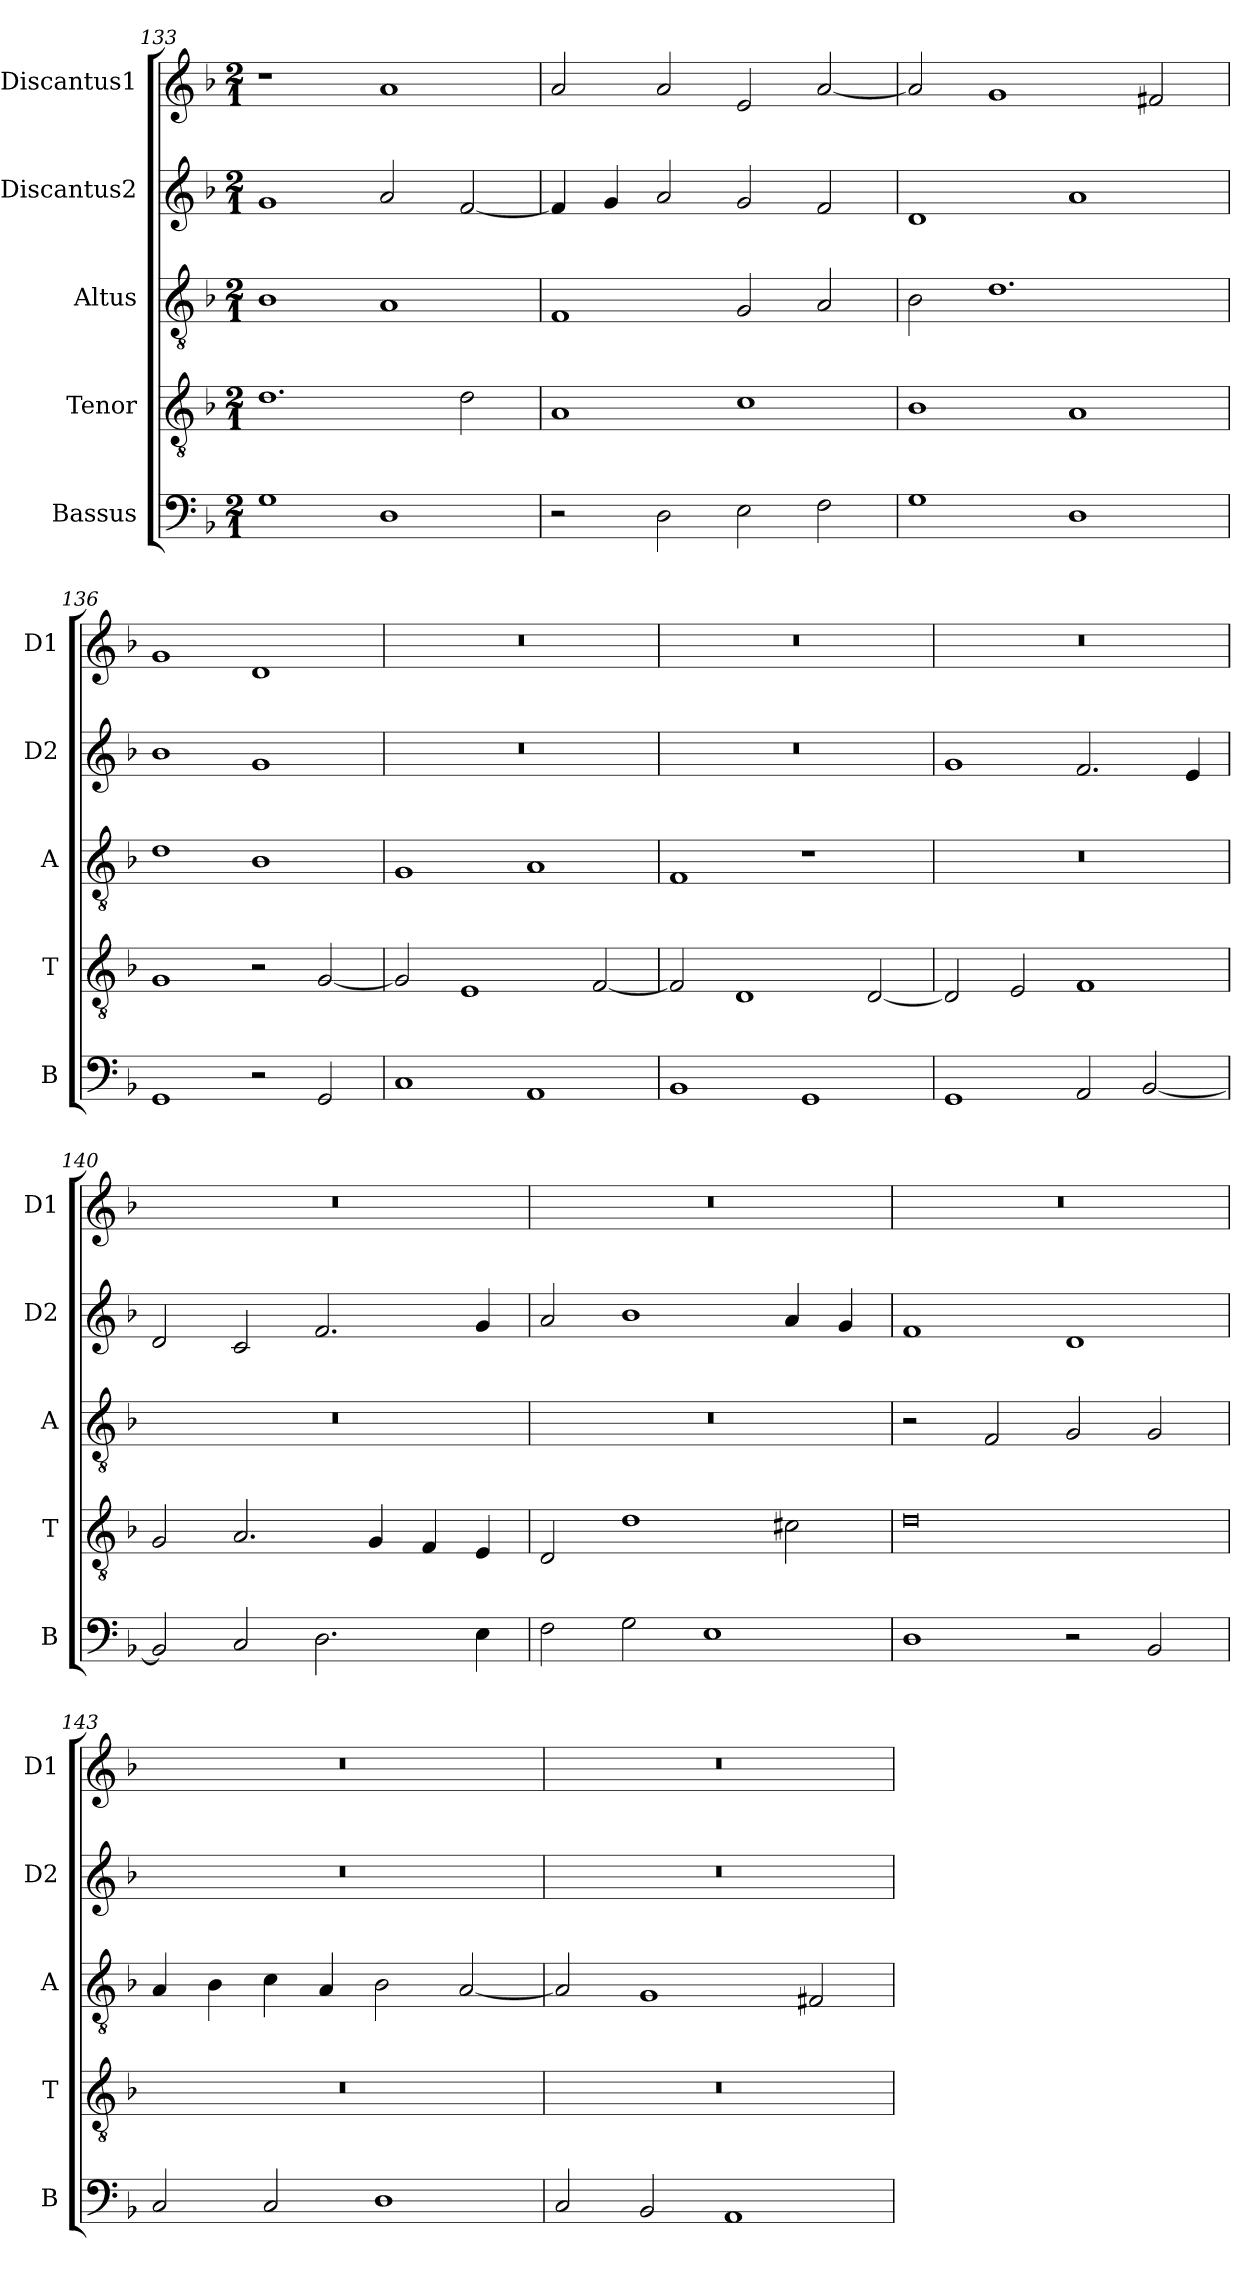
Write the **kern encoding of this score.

**kern	**kern	**kern	**kern	**kern
*part5	*part4	*part3	*part2	*part1
*staff5	*staff4	*staff3	*staff2	*staff1
*I"Bassus	*I"Tenor	*I"Altus	*I"Discantus2	*I"Discantus1
*I'B	*I'T	*I'A	*I'D2	*I'D1
*clefF4	*clefGv2	*clefGv2	*clefG2	*clefG2
*k[b-]	*k[b-]	*k[b-]	*k[b-]	*k[b-]
*M2/1	*M2/1	*M2/1	*M2/1	*M2/1
=133	=133	=133	=133	=133
1G	1.d	1B-	1g	1r
1D	.	1A	2a/	1a
.	2d\	.	[2f/	.
=134	=134	=134	=134	=134
2r	1A	1F	4f/]	2a/
.	.	.	4g/	.
2D\	.	.	2a/	2a/
2E\	1c	2G/	2g/	2e/
2F\	.	2A/	2f/	[2a/
=135	=135	=135	=135	=135
1G	1B-	2B-\	1d	2a/]
.	.	1.d	.	1g
1D	1A	.	1a	.
.	.	.	.	2f#X/
=136	=136	=136	=136	=136
1GG	1G	1d	1b-	1g
2r	2r	1B-	1g	1d
2GG/	[2G/	.	.	.
=137	=137	=137	=137	=137
1C	2G/]	1G	0r	0r
.	1E	.	.	.
1AA	.	1A	.	.
.	[2F/	.	.	.
=138	=138	=138	=138	=138
1BB-	2F/]	1F	0r	0r
.	1D	.	.	.
1GG	.	1r	.	.
.	[2D/	.	.	.
=139	=139	=139	=139	=139
1GG	2D/]	0r	1g	0r
.	2E/	.	.	.
2AA/	1F	.	2.f/	.
[2BB-/	.	.	.	.
.	.	.	4e/	.
=140	=140	=140	=140	=140
2BB-/]	2G/	0r	2d/	0r
2C/	2.A/	.	2c/	.
2.D\	.	.	2.f/	.
.	4G/	.	.	.
.	4F/	.	.	.
4E\	4E/	.	4g/	.
=141	=141	=141	=141	=141
2F\	2D/	0r	2a/	0r
2G\	1d	.	1b-	.
1E	.	.	.	.
.	2c#X\	.	4a/	.
.	.	.	4g/	.
=142	=142	=142	=142	=142
1D	0d	2r	1f	0r
.	.	2F/	.	.
2r	.	2G/	1d	.
2BB-/	.	2G/	.	.
=143	=143	=143	=143	=143
2C/	0r	4A/	0r	0r
.	.	4B-\	.	.
2C/	.	4c\	.	.
.	.	4A/	.	.
1D	.	2B-\	.	.
.	.	[2A/	.	.
=144	=144	=144	=144	=144
2C/	0r	2A/]	0r	0r
2BB-/	.	1G	.	.
1AA	.	.	.	.
.	.	2F#X/	.	.
=	=	=	=	=
*-	*-	*-	*-	*-
